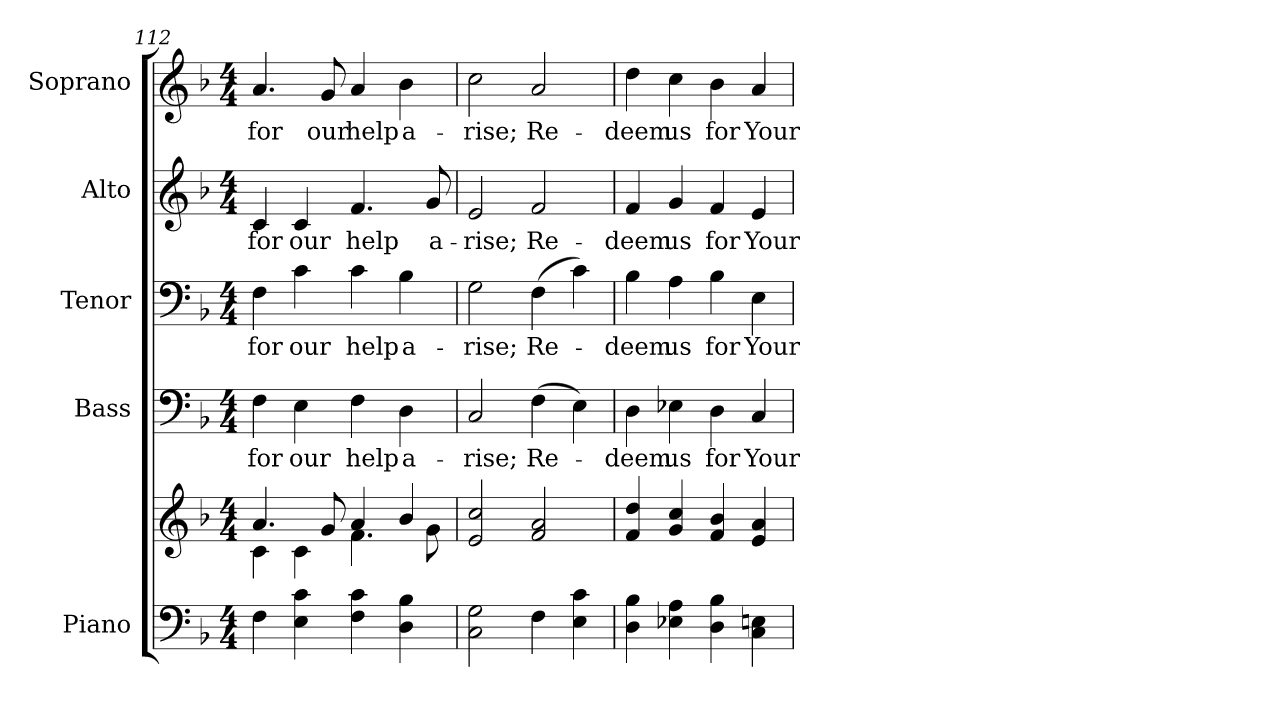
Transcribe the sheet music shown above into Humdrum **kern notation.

**kern	**kern	**kern	**text	**kern	**text	**kern	**text	**kern	**text
*part5	*part5	*part4	*part4	*part3	*part3	*part2	*part2	*part1	*part1
*staff6	*staff5	*staff4	*staff4	*staff3	*staff3	*staff2	*staff2	*staff1	*staff1
*I"Piano	*	*I"Bass	*	*I"Tenor	*	*I"Alto	*	*I"Soprano	*
*I'Pno.	*	*I'B.	*	*I'T.	*	*I'A.	*	*I'S.	*
!!LO:PB:g=z
*clefF4	*clefG2	*clefF4	*	*clefF4	*	*clefG2	*	*clefG2	*
*k[b-]	*k[b-]	*k[b-]	*	*k[b-]	*	*k[b-]	*	*k[b-]	*
*F:	*F:	*F:	*	*F:	*	*F:	*	*F:	*
*M4/4	*M4/4	*M4/4	*	*M4/4	*	*M4/4	*	*M4/4	*
=112	=112	=112	=112	=112	=112	=112	=112	=112	=112
*	*^	*	*	*	*	*	*	*	*
!	!	!	!	!LO:LY:b:color=#000000	!	!	!	!	!	!
!	!	!	!	!	!	!LO:LY:b:color=#000000	!	!	!	!
!	!	!	!	!	!	!	!	!LO:LY:b:color=#000000	!	!
!	!	!	!	!	!	!	!	!	!	!LO:LY:b:color=#000000
4Fi\	4.ai/	4ci\	4Fi\	for	4Fi\	for	4ci/	for	4.ai/	for
!	!	!	!	!LO:LY:b:color=#000000	!	!	!	!	!	!
!	!	!	!	!	!	!LO:LY:b:color=#000000	!	!	!	!
!	!	!	!	!	!	!	!	!LO:LY:b:color=#000000	!	!
4Ei\ 4ci	.	4ci\	4Ei\	our	4ci\	our	4ci/	our	.	.
!	!	!	!	!	!	!	!	!	!	!LO:LY:b:color=#000000
.	8gi/	.	.	.	.	.	.	.	8gi/	our
!	!	!	!	!LO:LY:b:color=#000000	!	!	!	!	!	!
!	!	!	!	!	!	!LO:LY:b:color=#000000	!	!	!	!
!	!	!	!	!	!	!	!	!LO:LY:b:color=#000000	!	!
!	!	!	!	!	!	!	!	!	!	!LO:LY:b:color=#000000
4Fi\ 4ci	4ai/	4.fi\	4Fi\	help	4ci\	help	4.fi/	help	4ai/	help
!	!	!	!	!LO:LY:b:color=#000000	!	!	!	!	!	!
!	!	!	!	!	!	!LO:LY:b:color=#000000	!	!	!	!
!	!	!	!	!	!	!	!	!	!	!LO:LY:b:color=#000000
4Di\ 4B-i	4b-i/	.	4Di\	a-	4B-i\	a-	.	.	4b-i\	a-
!	!	!	!	!	!	!	!	!LO:LY:b:color=#000000	!	!
.	.	8gi\	.	.	.	.	8gi/	a-	.	.
*	*v	*v	*	*	*	*	*	*	*	*
=113	=113	=113	=113	=113	=113	=113	=113	=113	=113
*	*^	*	*	*	*	*	*	*	*
!	!	!	!	!LO:LY:b:color=#000000	!	!	!	!	!	!
*	*v	*v	*	*	*	*	*	*	*	*
*	*^	*	*	*	*	*	*	*	*
!	!	!	!	!	!	!LO:LY:b:color=#000000	!	!	!	!
*	*v	*v	*	*	*	*	*	*	*	*
*	*^	*	*	*	*	*	*	*	*
!	!	!	!	!	!	!	!	!LO:LY:b:color=#000000	!	!
*	*v	*v	*	*	*	*	*	*	*	*
*	*^	*	*	*	*	*	*	*	*
!	!	!	!	!	!	!	!	!	!	!LO:LY:b:color=#000000
*	*v	*v	*	*	*	*	*	*	*	*
2Ci\ 2Gi	2ei/ 2cci	2Ci/	-rise;	2Gi\	-rise;	2ei/	-rise;	2cci\	-rise;
!	!	!	!LO:LY:b:color=#000000	!	!	!	!	!	!
!	!	!	!	!	!LO:LY:b:color=#000000	!	!	!	!
!	!	!	!	!	!	!	!LO:LY:b:color=#000000	!	!
!	!	!	!	!	!	!	!	!	!LO:LY:b:color=#000000
4Fi\	2fi/ 2ai	(4Fi\	Re-	(4Fi\	Re-	2fi/	Re-	2ai/	Re-
4Ei\ 4ci	.	4Ei\)	.	4ci\)	.	.	.	.	.
=114	=114	=114	=114	=114	=114	=114	=114	=114	=114
!	!	!	!LO:LY:b:color=#000000	!	!	!	!	!	!
!	!	!	!	!	!LO:LY:b:color=#000000	!	!	!	!
!	!	!	!	!	!	!	!LO:LY:b:color=#000000	!	!
!	!	!	!	!	!	!	!	!	!LO:LY:b:color=#000000
4Di\ 4B-i	4fi/ 4ddi	4Di\	-deem	4B-i\	-deem	4fi/	-deem	4ddi\	-deem
!	!	!	!LO:LY:b:color=#000000	!	!	!	!	!	!
!	!	!	!	!	!LO:LY:b:color=#000000	!	!	!	!
!	!	!	!	!	!	!	!LO:LY:b:color=#000000	!	!
!	!	!	!	!	!	!	!	!	!LO:LY:b:color=#000000
4E-Xi\ 4Ai	4gi/ 4cci	4E-Xi\	us	4Ai\	us	4gi/	us	4cci\	us
!	!	!	!LO:LY:b:color=#000000	!	!	!	!	!	!
!	!	!	!	!	!LO:LY:b:color=#000000	!	!	!	!
!	!	!	!	!	!	!	!LO:LY:b:color=#000000	!	!
!	!	!	!	!	!	!	!	!	!LO:LY:b:color=#000000
4Di\ 4B-i	4fi/ 4b-i	4Di\	for	4B-i\	for	4fi/	for	4b-i\	for
!	!	!	!LO:LY:b:color=#000000	!	!	!	!	!	!
!	!	!	!	!	!LO:LY:b:color=#000000	!	!	!	!
!	!	!	!	!	!	!	!LO:LY:b:color=#000000	!	!
!	!	!	!	!	!	!	!	!	!LO:LY:b:color=#000000
4Ci\ 4Eni	4ei/ 4ai	4Ci/	Your	4Ei\	Your	4ei/	Your	4ai/	Your
=	=	=	=	=	=	=	=	=	=
*-	*-	*-	*-	*-	*-	*-	*-	*-	*-
